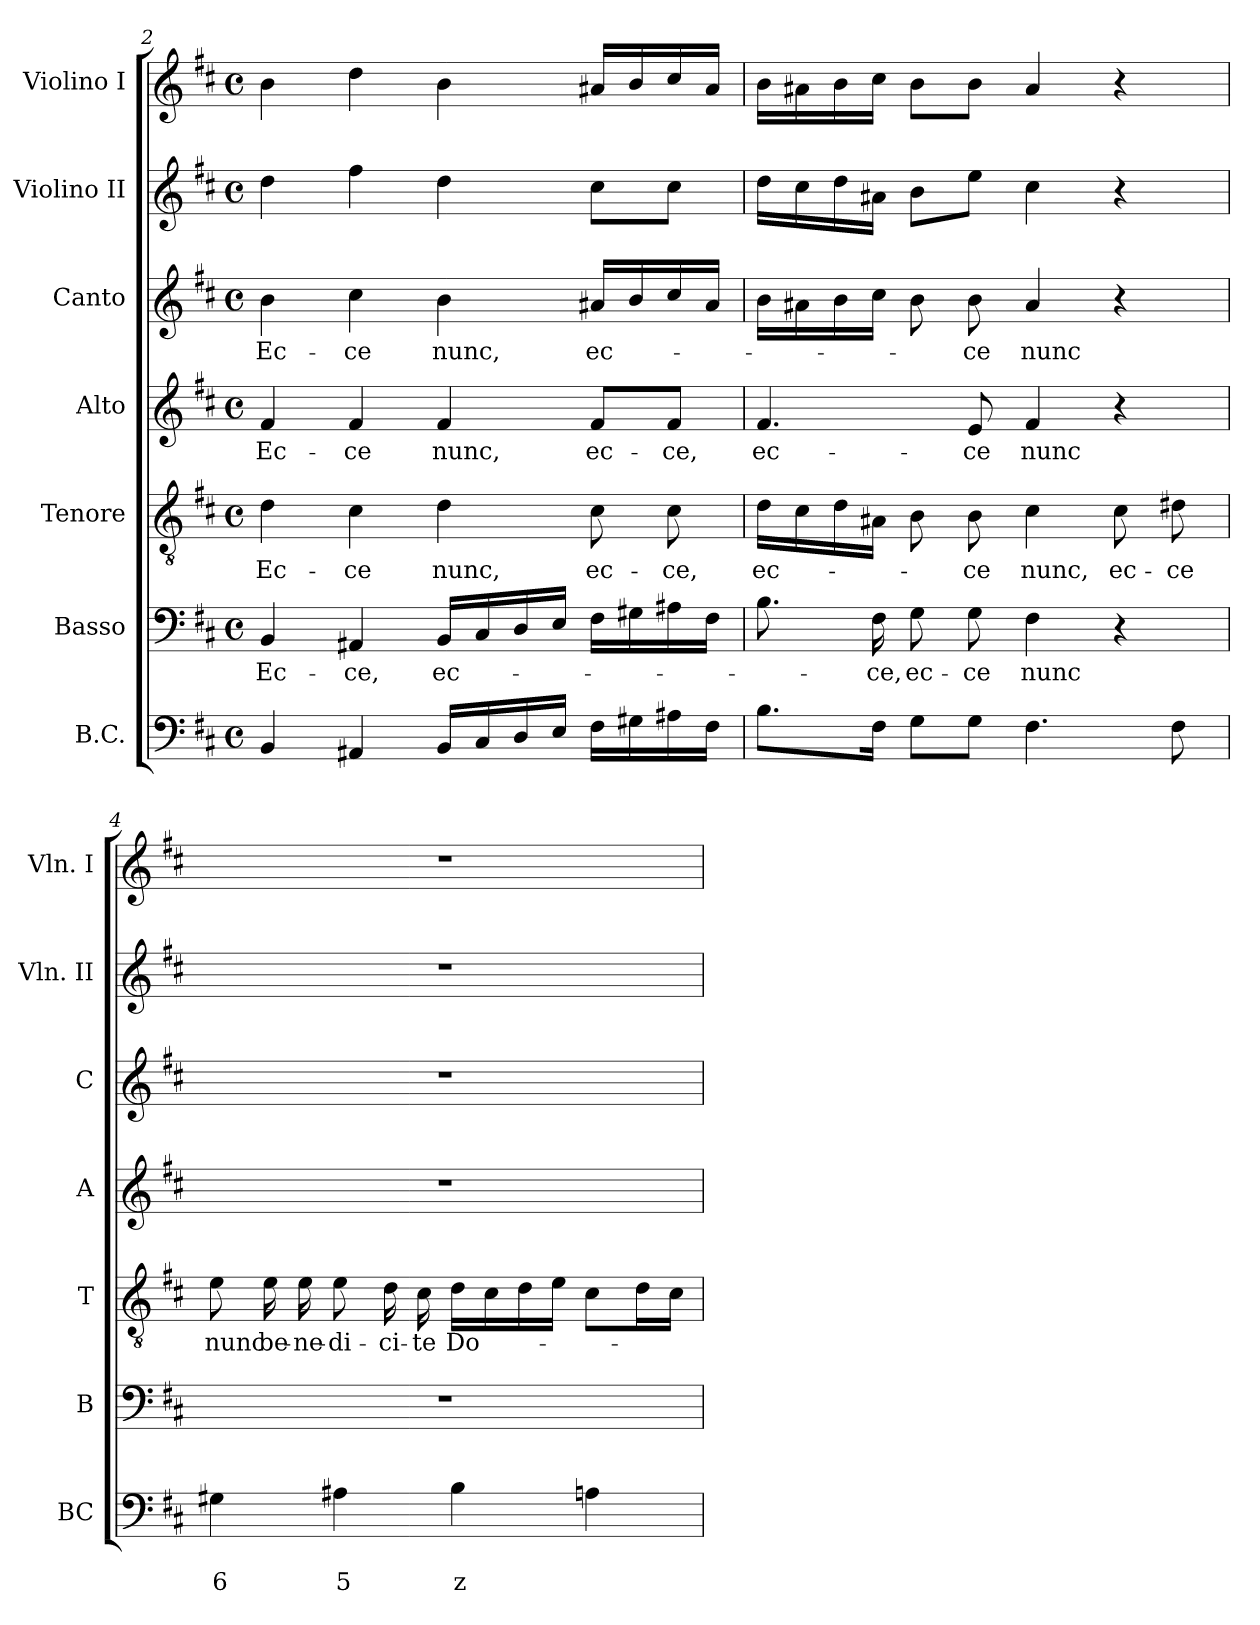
**kern	**text	**text	**kern	**text	**kern	**text	**kern	**text	**kern	**text	**kern	**kern
*part7	*part7	*part7	*part6	*part6	*part5	*part5	*part4	*part4	*part3	*part3	*part2	*part1
*staff7	*staff7	*staff7	*staff6	*staff6	*staff5	*staff5	*staff4	*staff4	*staff3	*staff3	*staff2	*staff1
*I"B.C.	*	*	*I"Basso	*	*I"Tenore	*	*I"Alto	*	*I"Canto	*	*I"Violino II	*I"Violino I
*I'BC	*	*	*I'B	*	*I'T	*	*I'A	*	*I'C	*	*I'Vln. II	*I'Vln. I
*clefF4	*	*	*clefF4	*	*clefGv2	*	*clefG2	*	*clefG2	*	*clefG2	*clefG2
*k[f#c#]	*	*	*k[f#c#]	*	*k[f#c#]	*	*k[f#c#]	*	*k[f#c#]	*	*k[f#c#]	*k[f#c#]
*D:	*	*	*D:	*	*D:	*	*D:	*	*D:	*	*D:	*D:
*M4/4	*	*	*M4/4	*	*M4/4	*	*M4/4	*	*M4/4	*	*M4/4	*M4/4
*met(c)	*	*	*met(c)	*	*met(c)	*	*met(c)	*	*met(c)	*	*met(c)	*met(c)
=2X2	=2X2	=2X2	=2X2	=2X2	=2X2	=2X2	=2X2	=2X2	=2X2	=2X2	=2X2	=2X2
!	!	!	!	!LO:LY:b	!	!	!	!	!	!	!	!
!	!	!	!	!	!	!LO:LY:b	!	!	!	!	!	!
!	!	!	!	!	!	!	!	!LO:LY:b	!	!	!	!
!	!	!	!	!	!	!	!	!	!	!LO:LY:b	!	!
4BB/	.	.	4BB/	Ec-	4d\	Ec-	4f#/	Ec-	4b\	Ec-	4dd\	4b\
!	!	!	!	!LO:LY:b	!	!	!	!	!	!	!	!
!	!	!	!	!	!	!LO:LY:b	!	!	!	!	!	!
!	!	!	!	!	!	!	!	!LO:LY:b	!	!	!	!
!	!	!	!	!	!	!	!	!	!	!LO:LY:b	!	!
4AA#X/	.	.	4AA#X/	-ce,	4c#\	-ce	4f#/	-ce	4cc#\	-ce	4ff#\	4dd\
!	!	!	!	!LO:LY:b	!	!	!	!	!	!	!	!
!	!	!	!	!	!	!LO:LY:b	!	!	!	!	!	!
!	!	!	!	!	!	!	!	!LO:LY:b	!	!	!	!
!	!	!	!	!	!	!	!	!	!	!LO:LY:b	!	!
16BB/LL	.	.	16BB/LL	ec-	4d\	nunc,	4f#/	nunc,	4b\	nunc,	4dd\	4b\
16C#/	.	.	16C#/	.	.	.	.	.	.	.	.	.
16D/	.	.	16D/	.	.	.	.	.	.	.	.	.
16E/JJ	.	.	16E/JJ	.	.	.	.	.	.	.	.	.
!	!	!	!	!	!	!LO:LY:b	!	!	!	!	!	!
!	!	!	!	!	!	!	!	!LO:LY:b	!	!	!	!
!	!	!	!	!	!	!	!	!	!	!LO:LY:b	!	!
16F#\LL	.	.	16F#\LL	.	8c#\	ec-	8f#/L	ec-	16a#X/LL	ec-	8cc#\L	16a#X/LL
16G#X\	.	.	16G#X\	.	.	.	.	.	16b/	.	.	16b/
!	!	!	!	!	!	!LO:LY:b	!	!	!	!	!	!
!	!	!	!	!	!	!	!	!LO:LY:b	!	!	!	!
16A#X\	.	.	16A#X\	.	8c#\	-ce,	8f#/J	-ce,	16cc#/	.	8cc#\J	16cc#/
16F#\JJ	.	.	16F#\JJ	.	.	.	.	.	16a#/JJ	.	.	16a#/JJ
=3	=3	=3	=3	=3	=3	=3	=3	=3	=3	=3	=3	=3
!	!	!	!	!	!	!LO:LY:b	!	!	!	!	!	!
!	!	!	!	!	!	!	!	!LO:LY:b	!	!	!	!
8.B\L	.	.	8.B\	.	16d\LL	ec-	4.f#/	ec-	16b\LL	.	16dd\LL	16b\LL
.	.	.	.	.	16c#\	.	.	.	16a#X\	.	16cc#\	16a#X\
.	.	.	.	.	16d\	.	.	.	16b\	.	16dd\	16b\
!	!	!	!	!LO:LY:b	!	!	!	!	!	!	!	!
16F#\Jk	.	.	16F#\	-ce,	16A#X\JJ	.	.	.	16cc#\JJ	.	16a#X\JJ	16cc#\JJ
!	!	!	!	!LO:LY:b	!	!	!	!	!	!	!	!
8G\L	.	.	8G\	ec-	8B\	.	.	.	8b\	.	8b\L	8b\L
!	!	!	!	!LO:LY:b	!	!	!	!	!	!	!	!
!	!	!	!	!	!	!LO:LY:b	!	!	!	!	!	!
!	!	!	!	!	!	!	!	!LO:LY:b	!	!	!	!
!	!	!	!	!	!	!	!	!	!	!LO:LY:b	!	!
8G\J	.	.	8G\	-ce	8B\	-ce	8e/	-ce	8b\	-ce	8ee\J	8b\J
!	!	!	!	!LO:LY:b	!	!	!	!	!	!	!	!
!	!	!	!	!	!	!LO:LY:b	!	!	!	!	!	!
!	!	!	!	!	!	!	!	!LO:LY:b	!	!	!	!
!	!	!	!	!	!	!	!	!	!	!LO:LY:b	!	!
4.F#\	.	.	4F#\	nunc	4c#\	nunc,	4f#/	nunc	4a#/	nunc	4cc#\	4a#/
!	!	!	!	!	!	!LO:LY:b	!	!	!	!	!	!
.	.	.	4r	.	8c#\	ec-	4r	.	4r	.	4r	4r
!	!	!	!	!	!	!LO:LY:b	!	!	!	!	!	!
8F#\	.	.	.	.	8d#X\	-ce	.	.	.	.	.	.
!!LO:LB:g=z
=4	=4	=4	=4	=4	=4	=4	=4	=4	=4	=4	=4	=4
!	!	!LO:LY:b	!	!	!	!	!	!	!	!	!	!
!	!	!	!	!	!	!LO:LY:b	!	!	!	!	!	!
4G#X\	.	6	1r	.	8e\	nunc	1r	.	1r	.	1r	1r
!	!	!	!	!	!	!LO:LY:b	!	!	!	!	!	!
.	.	.	.	.	16e\	be-	.	.	.	.	.	.
!	!	!	!	!	!	!LO:LY:b	!	!	!	!	!	!
.	.	.	.	.	16e\	-ne-	.	.	.	.	.	.
!	!	!LO:LY:b	!	!	!	!	!	!	!	!	!	!
!	!	!	!	!	!	!LO:LY:b	!	!	!	!	!	!
4A#X\	.	5	.	.	8e\	-di-	.	.	.	.	.	.
!	!	!	!	!	!	!LO:LY:b	!	!	!	!	!	!
.	.	.	.	.	16d\	-ci-	.	.	.	.	.	.
!	!	!	!	!	!	!LO:LY:b	!	!	!	!	!	!
.	.	.	.	.	16c#\	-te	.	.	.	.	.	.
!	!	!LO:LY:b	!	!	!	!	!	!	!	!	!	!
!	!	!	!	!	!	!LO:LY:b	!	!	!	!	!	!
4B\	.	z	.	.	16d\LL	Do-	.	.	.	.	.	.
.	.	.	.	.	16c#\	.	.	.	.	.	.	.
.	.	.	.	.	16d\	.	.	.	.	.	.	.
.	.	.	.	.	16e\JJ	.	.	.	.	.	.	.
4An\	.	.	.	.	8c#\L	.	.	.	.	.	.	.
.	.	.	.	.	16d\L	.	.	.	.	.	.	.
.	.	.	.	.	16c#\JJ	.	.	.	.	.	.	.
=	=	=	=	=	=	=	=	=	=	=	=	=
*-	*-	*-	*-	*-	*-	*-	*-	*-	*-	*-	*-	*-
